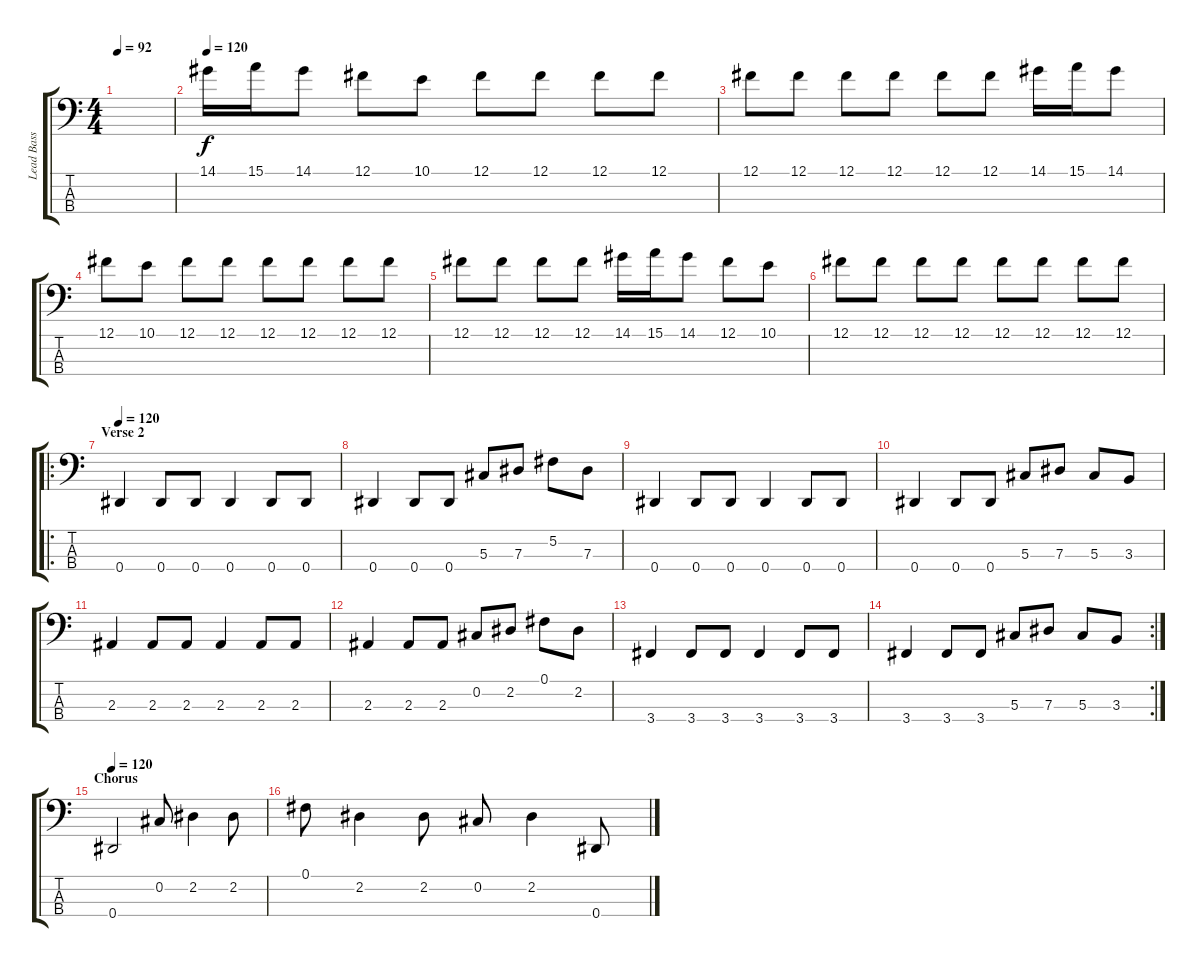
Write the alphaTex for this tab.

\track ("Lead Bass" "Lead Bass") {instrument electricbassfinger}
\staff {score tabs}
\tuning (Gb2 Db2 Ab1 Eb1) {hide}
\ts (4 4)
\tempo 92
\clef f4
\ks c
|
\tempo 120
14.1.16{instrument distortionguitar} 15.1.16 14.1.8 12.1.8 10.1.8 12.1.8 12.1.8 12.1.8 12.1.8 |
12.1.8 12.1.8 12.1.8 12.1.8 12.1.8 12.1.8 14.1.16 15.1.16 14.1.8 |
12.1.8 10.1.8 12.1.8 12.1.8 12.1.8 12.1.8 12.1.8 12.1.8 |
12.1.8 12.1.8 12.1.8 12.1.8 14.1.16 15.1.16 14.1.8 12.1.8 10.1.8 |
12.1.8 12.1.8 12.1.8 12.1.8 12.1.8 12.1.8 12.1.8 12.1.8 |
\ro
\section ("" "Verse 2")
\tempo 120
0.4.4{instrument electricbassfinger} 0.4.8 0.4.8 0.4.4 0.4.8 0.4.8 |
0.4.4 0.4.8 0.4.8 5.3.8 7.3.8 5.2.8 7.3.8 |
0.4.4 0.4.8 0.4.8 0.4.4 0.4.8 0.4.8 |
0.4.4 0.4.8 0.4.8 5.3.8 7.3.8 5.3.8 3.3.8 |
2.3.4 2.3.8 2.3.8 2.3.4 2.3.8 2.3.8 |
2.3.4 2.3.8 2.3.8 0.2.8 2.2.8 0.1.8 2.2.8 |
3.4.4 3.4.8 3.4.8 3.4.4 3.4.8 3.4.8 |
\rc 2
3.4.4 3.4.8 3.4.8 5.3.8 7.3.8 5.3.8 3.3.8 |
\section ("" "Chorus")
\tempo 120
0.4.2 0.2.8 2.2.4 2.2.8 |
0.1.8 2.2.4 2.2.8 0.2.8 2.2.4 0.4.8
